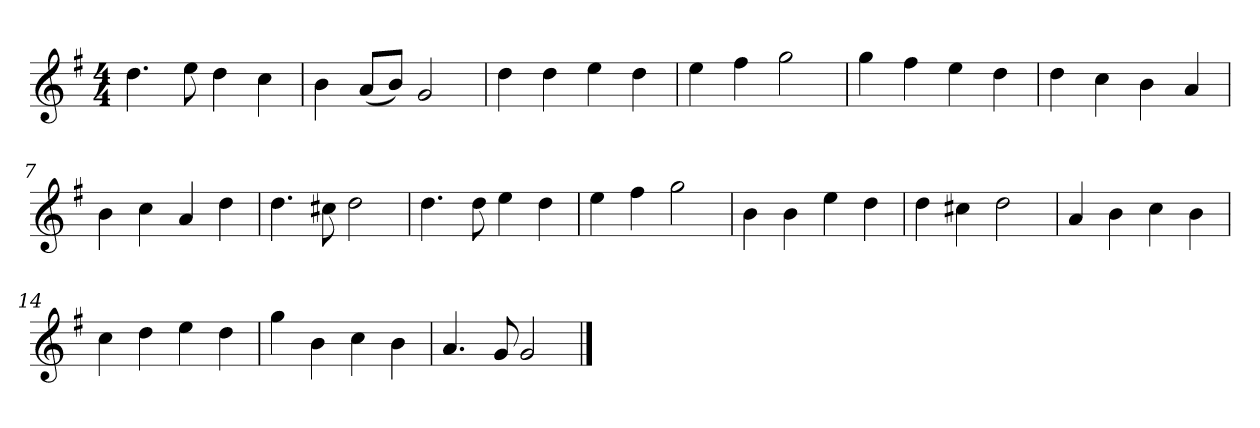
**kern
*part1
*staff1
*k[f#]
*M4/4
*MM120
=1
4.dd
8ee
4dd
4cc
=2
4b
(8aL
8bJ)
2g
=3
4dd
4dd
4ee
4dd
=4
4ee
4ff#
2gg
=5
4gg
4ff#
4ee
4dd
=6
4dd
4cc
4b
4a
=7
4b
4cc
4a
4dd
=8
4.dd
8cc#X
2dd
=9
4.dd
8dd
4ee
4dd
=10
4ee
4ff#
2gg
=11
4b
4b
4ee
4dd
=12
4dd
4cc#X
2dd
=13
4a
4b
4cc
4b
=14
4cc
4dd
4ee
4dd
=15
4gg
4b
4cc
4b
=16
4.a
8g
2g
==
*-
